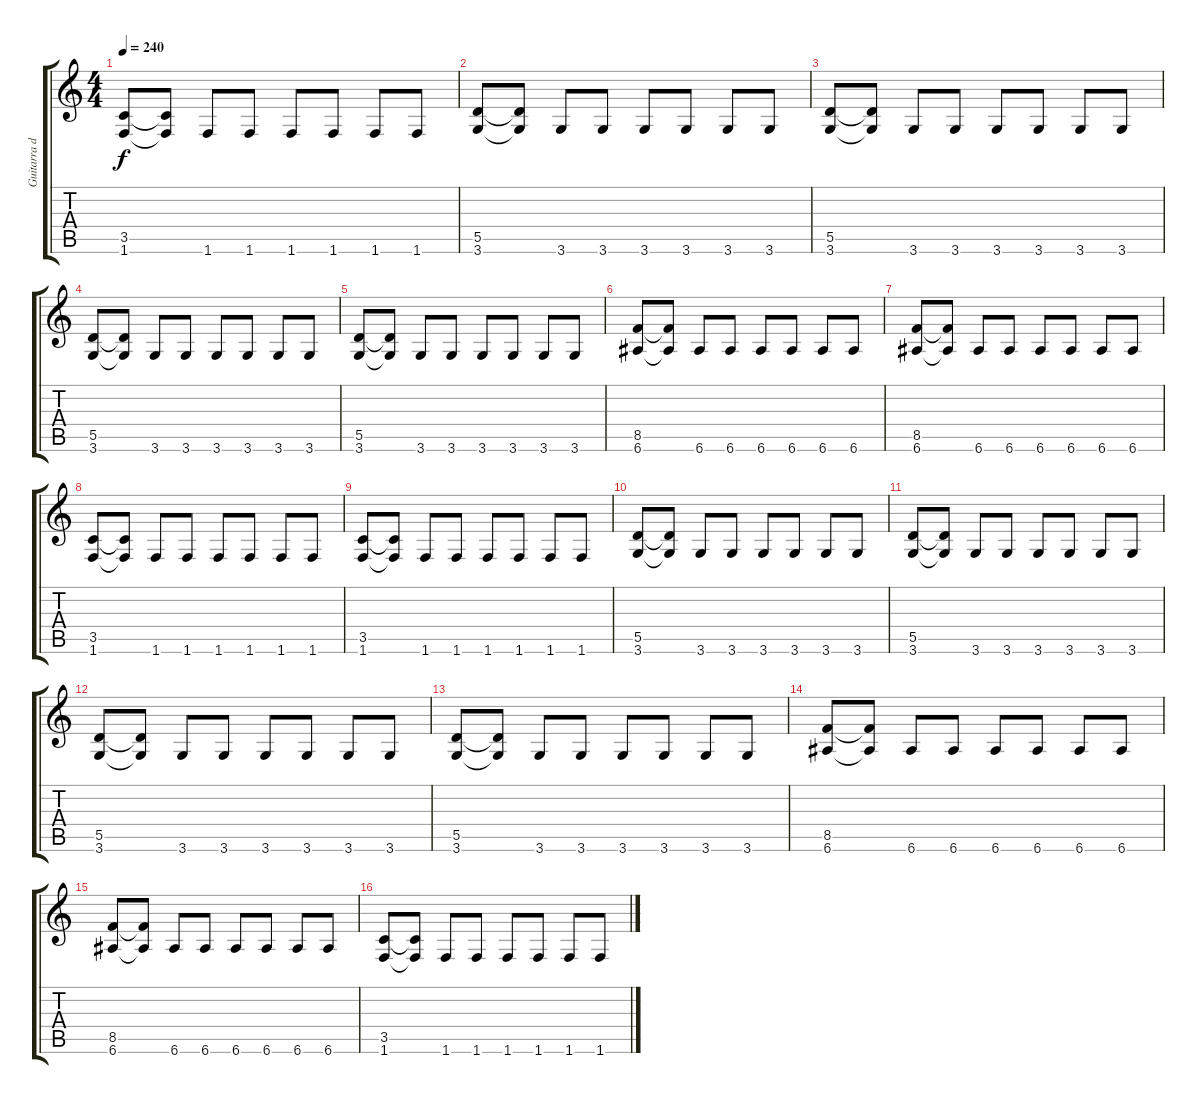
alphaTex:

\track ("Guitarra distorcion" "Guitarra d") {instrument overdrivenguitar}
\staff {score tabs}
\tuning (E4 B3 G3 D3 A2 E2) {hide}
\ts (4 4)
\tempo 240
\clef g2
\ks c
(3.5 1.6).8{dy f} (3.5{t} 1.6{t}).8 1.6.8 1.6.8 1.6.8 1.6.8 1.6.8 1.6.8 |
(5.5 3.6).8 (5.5{t} 3.6{t}).8 3.6.8 3.6.8 3.6.8 3.6.8 3.6.8 3.6.8 |
(5.5 3.6).8 (5.5{t} 3.6{t}).8 3.6.8 3.6.8 3.6.8 3.6.8 3.6.8 3.6.8 |
(5.5 3.6).8 (5.5{t} 3.6{t}).8 3.6.8 3.6.8 3.6.8 3.6.8 3.6.8 3.6.8 |
(5.5 3.6).8 (5.5{t} 3.6{t}).8 3.6.8 3.6.8 3.6.8 3.6.8 3.6.8 3.6.8 |
(8.5 6.6).8 (8.5{t} 6.6{t}).8 6.6.8 6.6.8 6.6.8 6.6.8 6.6.8 6.6.8 |
(8.5 6.6).8 (8.5{t} 6.6{t}).8 6.6.8 6.6.8 6.6.8 6.6.8 6.6.8 6.6.8 |
(3.5 1.6).8 (3.5{t} 1.6{t}).8 1.6.8 1.6.8 1.6.8 1.6.8 1.6.8 1.6.8 |
(3.5 1.6).8 (3.5{t} 1.6{t}).8 1.6.8 1.6.8 1.6.8 1.6.8 1.6.8 1.6.8 |
(5.5 3.6).8 (5.5{t} 3.6{t}).8 3.6.8 3.6.8 3.6.8 3.6.8 3.6.8 3.6.8 |
(5.5 3.6).8 (5.5{t} 3.6{t}).8 3.6.8 3.6.8 3.6.8 3.6.8 3.6.8 3.6.8 |
(5.5 3.6).8 (5.5{t} 3.6{t}).8 3.6.8 3.6.8 3.6.8 3.6.8 3.6.8 3.6.8 |
(5.5 3.6).8 (5.5{t} 3.6{t}).8 3.6.8 3.6.8 3.6.8 3.6.8 3.6.8 3.6.8 |
(8.5 6.6).8 (8.5{t} 6.6{t}).8 6.6.8 6.6.8 6.6.8 6.6.8 6.6.8 6.6.8 |
(8.5 6.6).8 (8.5{t} 6.6{t}).8 6.6.8 6.6.8 6.6.8 6.6.8 6.6.8 6.6.8 |
(3.5 1.6).8 (3.5{t} 1.6{t}).8 1.6.8 1.6.8 1.6.8 1.6.8 1.6.8 1.6.8
